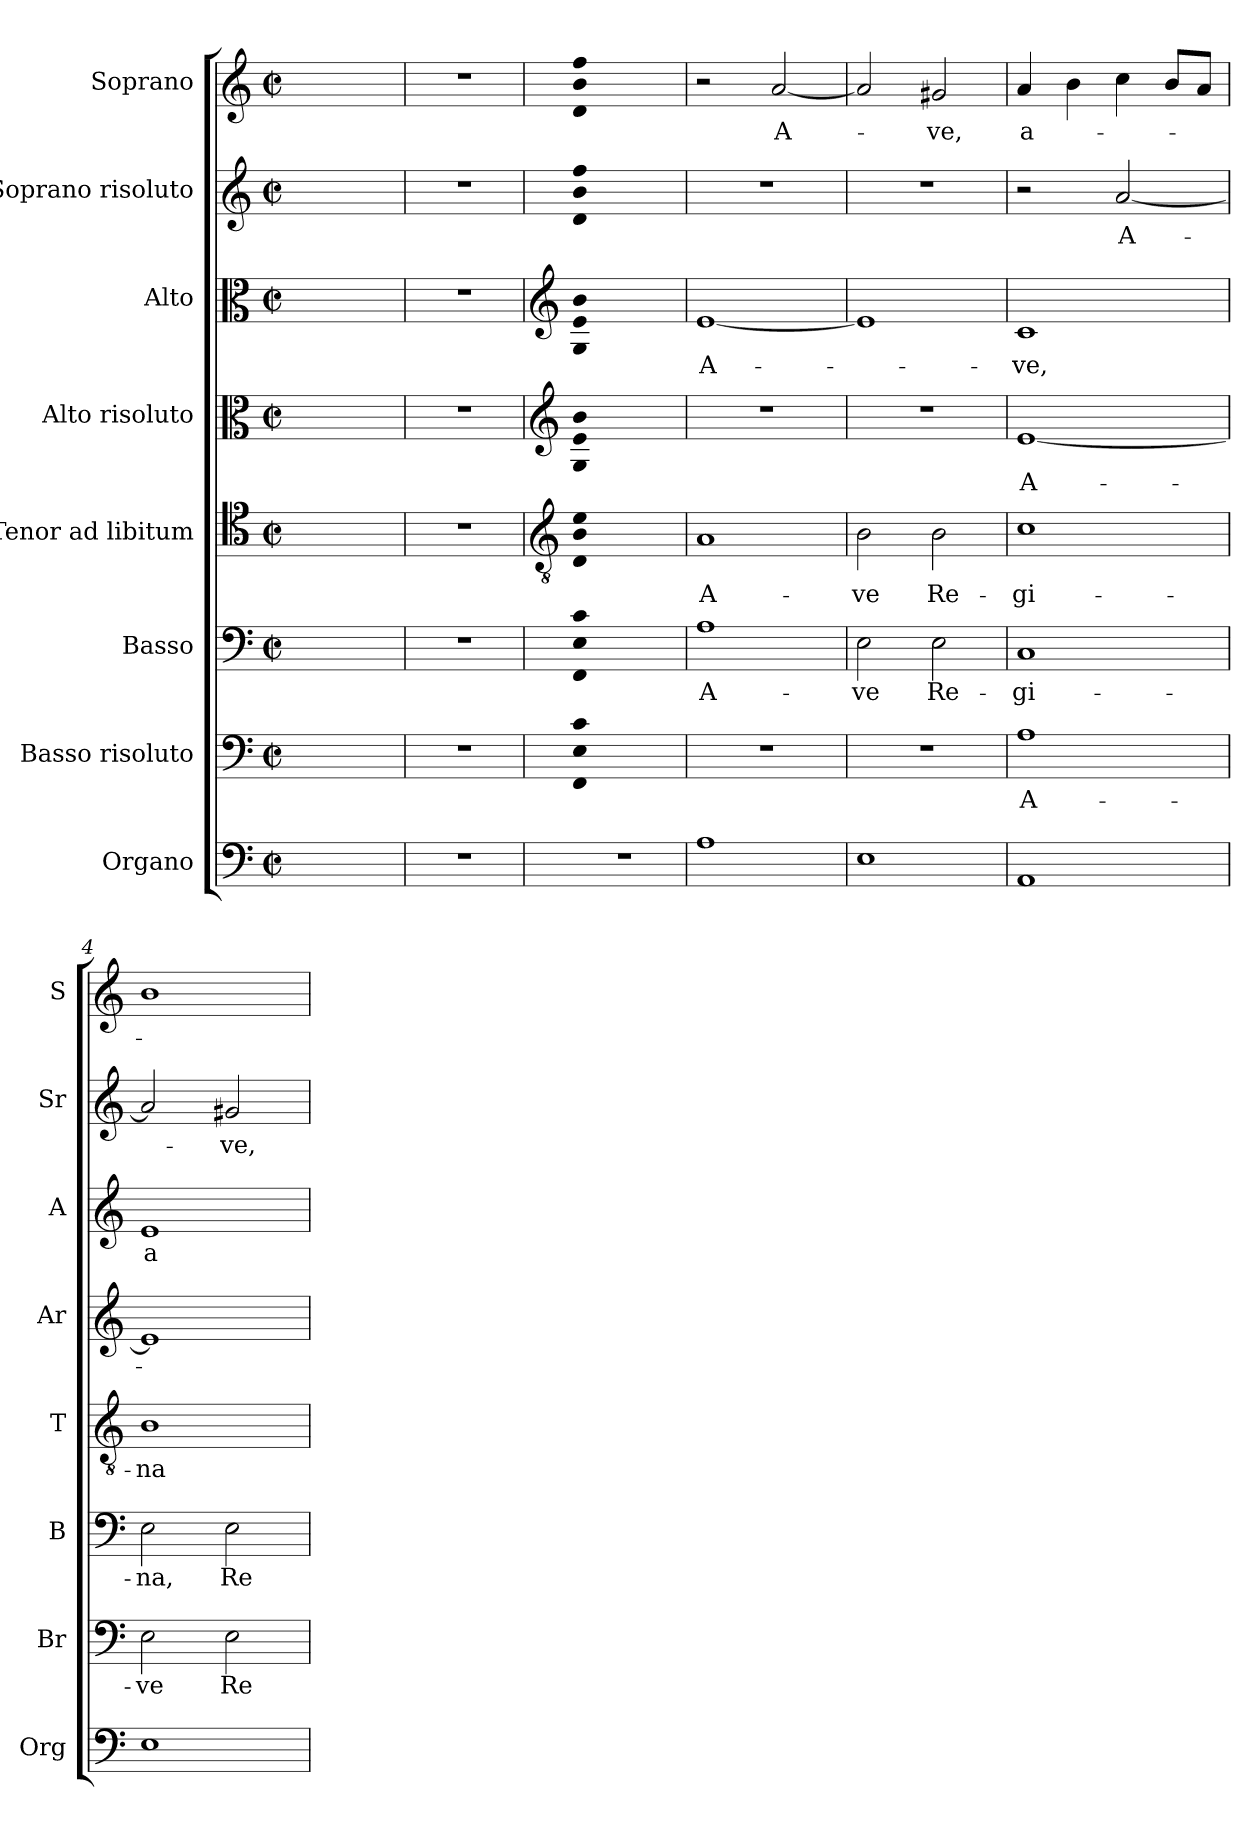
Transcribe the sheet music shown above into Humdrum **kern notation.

**kern	**kern	**text	**kern	**text	**kern	**text	**kern	**text	**kern	**text	**kern	**text	**kern	**text
*part8	*part7	*part7	*part6	*part6	*part5	*part5	*part4	*part4	*part3	*part3	*part2	*part2	*part1	*part1
*staff8	*staff7	*staff7	*staff6	*staff6	*staff5	*staff5	*staff4	*staff4	*staff3	*staff3	*staff2	*staff2	*staff1	*staff1
*I"Organo	*I"Basso risoluto	*	*I"Basso	*	*I"Tenor ad libitum	*	*I"Alto risoluto	*	*I"Alto	*	*I"Soprano risoluto	*	*I"Soprano	*
*I'Org	*I'Br	*	*I'B	*	*I'T	*	*I'Ar	*	*I'A	*	*I'Sr	*	*I'S	*
*clefF4	*clefF4	*	*clefF4	*	*clefC4	*	*clefC3	*	*clefC3	*	*clefG2	*	*clefG2	*
*k[]	*k[]	*	*k[]	*	*k[]	*	*k[]	*	*k[]	*	*k[]	*	*k[]	*
*C:	*C:	*	*C:	*	*C:	*	*C:	*	*C:	*	*C:	*	*C:	*
*M2/2	*M2/2	*	*M2/2	*	*M2/2	*	*M2/2	*	*M2/2	*	*M2/2	*	*M2/2	*
*met(c|)	*met(c|)	*	*met(c|)	*	*met(c|)	*	*met(c|)	*	*met(c|)	*	*met(c|)	*	*met(c|)	*
=	=	=	=	=	=	=	=	=	=	=	=	=	=	=
1ryy	1ryy	.	1ryy	.	1ryy	.	1ryy	.	1ryy	.	1ryy	.	1ryy	.
=1X	=1X	=1X	=1X	=1X	=1X	=1X	=1X	=1X	=1X	=1X	=1X	=1X	=1X	=1X
1r	1r	.	1r	.	1r	.	1r	.	1r	.	1r	.	1r	.
=2X	=2X	=2X	=2X	=2X	=2X	=2X	=2X	=2X	=2X	=2X	=2X	=2X	=2X	=2X
*	*	*	*	*	*clefGv2	*	*clefG2	*	*clefG2	*	*	*	*	*
!	!LO:N:n=1:head=solid	!	!	!	!	!	!	!	!	!	!	!	!	!
!	!LO:N:n=2:head=solid	!	!	!	!	!	!	!	!	!	!	!	!	!
!	!LO:N:n=3:head=solid	!	!LO:N:n=1:head=solid	!	!	!	!	!	!	!	!	!	!	!
!	!	!	!LO:N:n=2:head=solid	!	!	!	!	!	!	!	!	!	!	!
!	!	!	!LO:N:n=3:head=solid	!	!LO:N:n=1:head=solid	!	!	!	!	!	!	!	!	!
!	!	!	!	!	!LO:N:n=2:head=solid	!	!	!	!	!	!	!	!	!
!	!	!	!	!	!LO:N:n=3:head=solid	!	!LO:N:n=1:head=solid	!	!	!	!	!	!	!
!	!	!	!	!	!	!	!LO:N:n=2:head=solid	!	!	!	!	!	!	!
!	!	!	!	!	!	!	!LO:N:n=3:head=solid	!	!LO:N:n=1:head=solid	!	!	!	!	!
!	!	!	!	!	!	!	!	!	!LO:N:n=2:head=solid	!	!	!	!	!
!	!	!	!	!	!	!	!	!	!LO:N:n=3:head=solid	!	!LO:N:n=1:head=solid	!	!	!
!	!	!	!	!	!	!	!	!	!	!	!LO:N:n=2:head=solid	!	!	!
!	!	!	!	!	!	!	!	!	!	!	!LO:N:n=3:head=solid	!	!LO:N:n=1:head=solid	!
!	!	!	!	!	!	!	!	!	!	!	!	!	!LO:N:n=2:head=solid	!
!	!	!	!	!	!	!	!	!	!	!	!	!	!LO:N:n=3:head=solid	!
1r	1FF! 1E! 1c!	.	1FF! 1E! 1c!	.	1D! 1B! 1e!	.	1G! 1e! 1b!	.	1G! 1e! 1b!	.	1d! 1b! 1ff!	.	1d! 1b! 1ff!	.
=1	=1	=1	=1	=1	=1	=1	=1	=1	=1	=1	=1	=1	=1	=1
!	!	!	!	!LO:LY:b	!	!LO:LY:b	!	!	!	!LO:LY:b	!	!	!	!
1A	1r	.	1A	A-	1A	A-	1r	.	[1e	A-	1r	.	2r	.
!	!	!	!	!	!	!	!	!	!	!	!	!	!	!LO:LY:b
.	.	.	.	.	.	.	.	.	.	.	.	.	[2a/	A-
=2	=2	=2	=2	=2	=2	=2	=2	=2	=2	=2	=2	=2	=2	=2
*^	*	*	*	*	*	*	*	*	*	*	*	*	*	*
!	!	!	!	!	!LO:LY:b	!	!LO:LY:b	!	!	!	!	!	!	!	!
1E	2ryy	1r	.	2E\	-ve	2B\	-ve	1r	.	1e]	.	1r	.	2a/]	.
!	!	!	!	!	!LO:LY:b	!	!LO:LY:b	!	!	!	!	!	!	!	!LO:LY:b
.	2ryy	.	.	2E\	Re-	2B\	Re-	.	.	.	.	.	.	2g#X/	-ve,
=3	=3	=3	=3	=3	=3	=3	=3	=3	=3	=3	=3	=3	=3	=3	=3
!	!	!	!LO:LY:b	!	!LO:LY:b	!	!LO:LY:b	!	!LO:LY:b	!	!LO:LY:b	!	!	!	!LO:LY:b
*v	*v	*	*	*	*	*	*	*	*	*	*	*	*	*	*
1AA	1A	A-	1C	-gi-	1c	-gi-	[1e	A-	1c	-ve,	2r	.	4a/	a-
.	.	.	.	.	.	.	.	.	.	.	.	.	4b\	.
!	!	!	!	!	!	!	!	!	!	!	!	!LO:LY:b	!	!
.	.	.	.	.	.	.	.	.	.	.	[2a/	A-	4cc\	.
.	.	.	.	.	.	.	.	.	.	.	.	.	8b/L	.
.	.	.	.	.	.	.	.	.	.	.	.	.	8a/J	.
=4	=4	=4	=4	=4	=4	=4	=4	=4	=4	=4	=4	=4	=4	=4
*^	*	*	*	*	*	*	*	*	*	*	*	*	*	*
!	!	!	!LO:LY:b	!	!LO:LY:b	!	!LO:LY:b	!	!	!	!LO:LY:b	!	!	!	!
1E	2ryy	2E\	-ve	2E\	-na,	1B	-na	1e]	.	1e	a-	2a/]	.	1b	.
!	!	!	!LO:LY:b	!	!LO:LY:b	!	!	!	!	!	!	!	!LO:LY:b	!	!
.	2ryy	2E\	Re-	2E\	Re-	.	.	.	.	.	.	2g#X/	-ve,	.	.
*v	*v	*	*	*	*	*	*	*	*	*	*	*	*	*	*
=	=	=	=	=	=	=	=	=	=	=	=	=	=	=
*-	*-	*-	*-	*-	*-	*-	*-	*-	*-	*-	*-	*-	*-	*-
